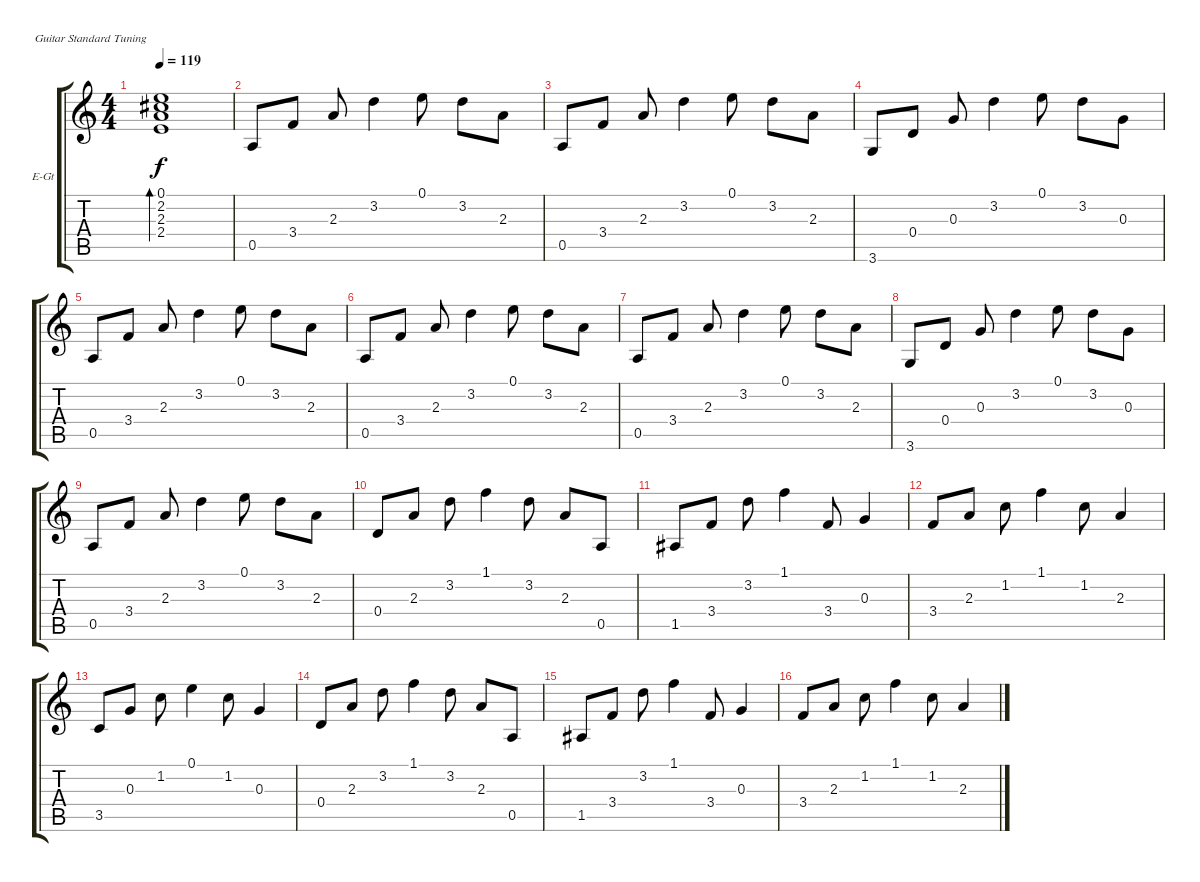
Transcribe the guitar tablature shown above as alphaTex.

\defaultSystemsLayout 4
\bracketExtendMode groupsimilarinstruments
\firstSystemTrackNameOrientation horizontal
\otherSystemsTrackNameOrientation horizontal
\track ("Electric Guitar" "E-Gt") {instrument electricguitarclean}
\staff {score tabs}
\tuning (E4 B3 G3 D3 A2 E2)
\ts (4 4)
\tempo 119
\clef g2
\ks c
(0.1 2.2 2.3 2.4).1{bd 240 dy f} |
0.5.8 3.4.8 2.3.8 3.2.4 0.1.8 3.2.8 2.3.8 |
0.5.8 3.4.8 2.3.8 3.2.4 0.1.8 3.2.8 2.3.8 |
3.6.8 0.4.8 0.3.8 3.2.4 0.1.8 3.2.8 0.3.8 |
0.5.8 3.4.8 2.3.8 3.2.4 0.1.8 3.2.8 2.3.8 |
0.5.8 3.4.8 2.3.8 3.2.4 0.1.8 3.2.8 2.3.8 |
0.5.8 3.4.8 2.3.8 3.2.4 0.1.8 3.2.8 2.3.8 |
3.6.8 0.4.8 0.3.8 3.2.4 0.1.8 3.2.8 0.3.8 |
0.5.8 3.4.8 2.3.8 3.2.4 0.1.8 3.2.8 2.3.8 |
0.4.8 2.3.8 3.2.8 1.1.4 3.2.8 2.3.8 0.5.8 |
1.5.8 3.4.8 3.2.8 1.1.4 3.4.8 0.3.4 |
3.4.8 2.3.8 1.2.8 1.1.4 1.2.8 2.3.4 |
3.5.8 0.3.8 1.2.8 0.1.4 1.2.8 0.3.4 |
0.4.8 2.3.8 3.2.8 1.1.4 3.2.8 2.3.8 0.5.8 |
1.5.8 3.4.8 3.2.8 1.1.4 3.4.8 0.3.4 |
3.4.8 2.3.8 1.2.8 1.1.4 1.2.8 2.3.4
